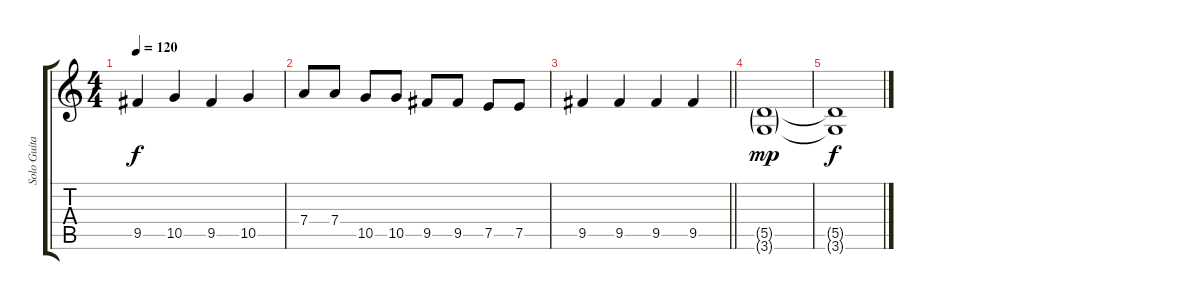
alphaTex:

\track ("Solo Guitar" "Solo Guita") {instrument overdrivenguitar}
\staff {score tabs}
\tuning (E4 B3 G3 D3 A2 E2) {hide}
\ts (4 4)
\tempo 120
\clef g2
\ks c
9.5.4{dy f} 10.5.4 9.5.4 10.5.4 |
7.4.8 7.4.8 10.5.8 10.5.8 9.5.8 9.5.8 7.5.8 7.5.8 |
\barLineRight lightlight
9.5.4 9.5.4 9.5.4 9.5.4 |
(5.5{g} 3.6{g}).1{dy mp} |
(5.5{t} 3.6{t}).1{dy f}
